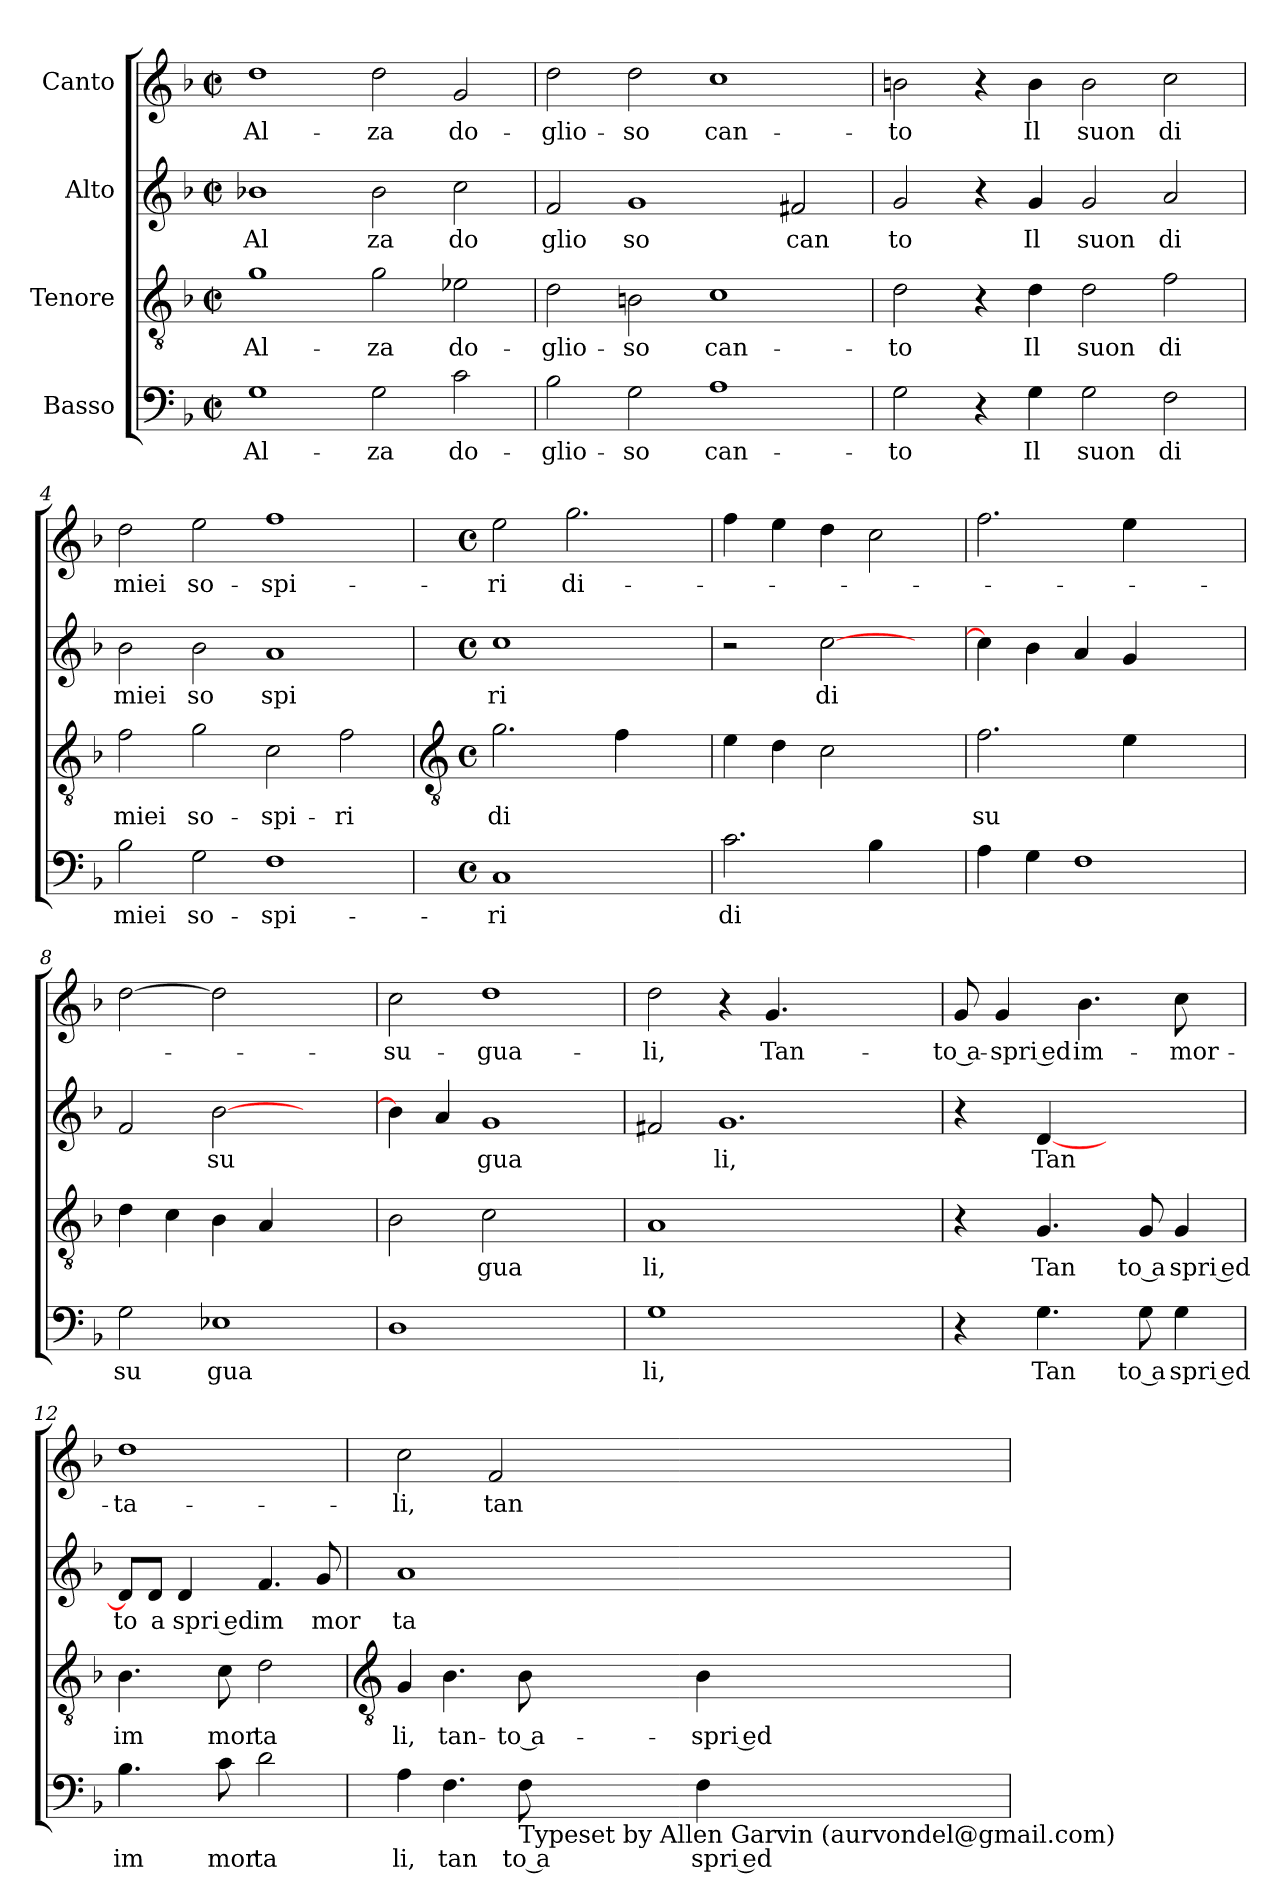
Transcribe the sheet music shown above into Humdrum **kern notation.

**kern	**text	**kern	**text	**kern	**text	**kern	**text
*part4	*part4	*part3	*part3	*part2	*part2	*part1	*part1
*staff4	*staff4	*staff3	*staff3	*staff2	*staff2	*staff1	*staff1
*I"Basso	*	*I"Tenore	*	*I"Alto	*	*I"Canto	*
*clefF4	*	*clefGv2	*	*clefG2	*	*clefG2	*
*k[b-]	*	*k[b-]	*	*k[b-]	*	*k[b-]	*
*F:	*	*F:	*	*F:	*	*F:	*
*M4/2	*	*M4/2	*	*M4/2	*	*M4/2	*
*met(c|)	*	*met(c|)	*	*met(c|)	*	*met(c|)	*
=1	=1	=1	=1	=1	=1	=1	=1
!	!LO:LY:b	!	!LO:LY:b	!	!LO:LY:b	!	!LO:LY:b
1G	Al-	1g	Al-	1b-X	Al	1dd	Al-
!	!LO:LY:b	!	!LO:LY:b	!	!LO:LY:b	!	!LO:LY:b
2G\	-za	2g\	-za	2b-\	za	2dd\	-za
!	!LO:LY:b	!	!LO:LY:b	!	!LO:LY:b	!	!LO:LY:b
2c\	do-	2e-X\	do-	2cc\	do	2g/	do-
=2	=2	=2	=2	=2	=2	=2	=2
!	!LO:LY:b	!	!LO:LY:b	!	!LO:LY:b	!	!LO:LY:b
2B-\	-glio-	2d\	-glio-	2f/	glio	2dd\	-glio-
!	!LO:LY:b	!	!LO:LY:b	!	!LO:LY:b	!	!LO:LY:b
2G\	-so	2Bn\	-so	1g	so	2dd\	-so
!	!LO:LY:b	!	!LO:LY:b	!	!	!	!LO:LY:b
1A	can-	1c	can-	.	.	1cc	can-
!	!	!	!	!	!LO:LY:b	!	!
.	.	.	.	2f#X/	can	.	.
=3	=3	=3	=3	=3	=3	=3	=3
!	!LO:LY:b	!	!LO:LY:b	!	!LO:LY:b	!	!LO:LY:b
2G\	-to	2d\	-to	2g/	to	2bn\	-to
4r	.	4r	.	4r	.	4r	.
!	!LO:LY:b	!	!LO:LY:b	!	!LO:LY:b	!	!LO:LY:b
4G\	Il	4d\	Il	4g/	Il	4b\	Il
!	!LO:LY:b	!	!LO:LY:b	!	!LO:LY:b	!	!LO:LY:b
2G\	suon	2d\	suon	2g/	suon	2b\	suon
!	!LO:LY:b	!	!LO:LY:b	!	!LO:LY:b	!	!LO:LY:b
2F\	di	2f\	di	2a/	di	2cc\	di
=4	=4	=4	=4	=4	=4	=4	=4
!	!LO:LY:b	!	!LO:LY:b	!	!LO:LY:b	!	!LO:LY:b
2B-\	miei	2f\	miei	2b-\	miei	2dd\	miei
!	!LO:LY:b	!	!LO:LY:b	!	!LO:LY:b	!	!LO:LY:b
2G\	so-	2g\	so-	2b-\	so	2ee\	so-
!	!LO:LY:b	!	!LO:LY:b	!	!LO:LY:b	!	!LO:LY:b
1F	-spi-	2c\	-spi-	1a	spi	1ff	-spi-
!	!	!	!LO:LY:b	!	!	!	!
.	.	2f\	-ri	.	.	.	.
!!LO:LB:g=z
=5	=5	=5	=5	=5	=5	=5	=5
*	*	*clefGv2	*	*	*	*	*
*M4/4	*	*M4/4	*	*M4/4	*	*M4/4	*
*met(c)	*	*met(c)	*	*met(c)	*	*met(c)	*
!	!LO:LY:b	!	!LO:LY:b	!	!LO:LY:b	!	!LO:LY:b
1C	-ri	2.g\	di	1cc	ri	2ee\	-ri
!	!	!	!	!	!	!	!LO:LY:b
.	.	.	.	.	.	2.gg\	di-
.	.	4f\	.	.	.	.	.
4ryy	.	4ryy	.	4ryy	.	.	.
=6	=6	=6	=6	=6	=6	=6	=6
!	!LO:LY:b	!	!	!	!	!	!
2.c\	di	4e\	.	2r	.	4ff\	.
.	.	4d\	.	.	.	4ee\	.
!	!	!	!	!	!LO:LY:b	!	!
.	.	2c\	.	[2cc\	di	4dd\	.
4B-\	.	.	.	.	.	2cc\	.
4ryy	.	4ryy	.	4ryy	.	.	.
=7	=7	=7	=7	=7	=7	=7	=7
!	!	!	!LO:LY:b	!	!	!	!
4A\	.	2.f\	su	4cc\]	.	2.ff\	.
4G\	.	.	.	4b-\	.	.	.
1F	.	.	.	4a/	.	.	.
.	.	4e\	.	4g/	.	4ee\	.
.	.	2ryy	.	2ryy	.	2ryy	.
=8	=8	=8	=8	=8	=8	=8	=8
!	!LO:LY:b	!	!	!	!	!	!
2G\	su	4d\	.	2f/	.	[2dd\	.
.	.	4c\	.	.	.	.	.
!	!LO:LY:b	!	!	!	!LO:LY:b	!	!
1E-X	gua	4B-\	.	[2b-\	su	2dd\]	.
.	.	4A/	.	.	.	.	.
.	.	2ryy	.	2ryy	.	2ryy	.
=9	=9	=9	=9	=9	=9	=9	=9
!	!	!	!	!	!	!	!LO:LY:b
1D	.	2B-\	.	4b-\]	.	2cc\	-su-
.	.	.	.	4a/	.	.	.
!	!	!	!LO:LY:b	!	!LO:LY:b	!	!LO:LY:b
.	.	2c\	gua	1g	gua	1dd	-gua-
2ryy	.	2ryy	.	.	.	.	.
=10	=10	=10	=10	=10	=10	=10	=10
!	!LO:LY:b	!	!LO:LY:b	!	!	!	!LO:LY:b
1G	li,	1A	li,	2f#X/	.	2dd\	-li,
!	!	!	!	!	!LO:LY:b	!	!
.	.	.	.	1.g	li,	4r	.
!	!	!	!	!	!	!	!LO:LY:b
.	.	.	.	.	.	4.g/	Tan-
1ryy	.	1ryy	.	.	.	.	.
.	.	.	.	.	.	2..ryy	.
=11	=11	=11	=11	=11	=11	=11	=11
!	!	!	!	!	!	!	!LO:LY:b
4r	.	4r	.	4r	.	8g/	-to a-
!	!	!	!	!	!	!	!LO:LY:b
.	.	.	.	.	.	4g/	-spri ed
!	!LO:LY:b	!	!LO:LY:b	!	!LO:LY:b	!	!
4.G\	Tan	4.G/	Tan	[4d/	Tan	.	.
!	!	!	!	!	!	!	!LO:LY:b
.	.	.	.	.	.	4.b-\	im-
.	.	.	.	2ryy	.	.	.
!	!LO:LY:b	!	!LO:LY:b	!	!	!	!
8G\	to a	8G/	to a	.	.	.	.
!	!LO:LY:b	!	!LO:LY:b	!	!	!	!LO:LY:b
4G\	spri ed	4G/	spri ed	.	.	8cc\	-mor-
.	.	.	.	.	.	8ryy	.
!!LO:LB:g=z
=12	=12	=12	=12	=12	=12	=12	=12
!	!LO:LY:b	!	!LO:LY:b	!	!LO:LY:b	!	!LO:LY:b
4.B-\	im	4.B-\	im	8d/L]	to	1dd	-ta-
!	!	!	!	!	!LO:LY:b	!	!
.	.	.	.	8d/J	a	.	.
!	!	!	!	!	!LO:LY:b	!	!
.	.	.	.	4d/	spri ed	.	.
!	!LO:LY:b	!	!LO:LY:b	!	!	!	!
8c\	mor	8c\	mor	.	.	.	.
!	!LO:LY:b	!	!LO:LY:b	!	!LO:LY:b	!	!
2d\	ta	2d\	ta	4.f/	im	.	.
!	!	!	!	!	!LO:LY:b	!	!
.	.	.	.	8g/	mor	.	.
!!LO:LB:g=z
=13	=13	=13	=13	=13	=13	=13	=13
*	*	*clefGv2	*	*	*	*	*
!	!LO:LY:b	!	!LO:LY:b	!	!LO:LY:b	!	!LO:LY:b
4A\	li,	4G/	li,	1a	ta	2cc\	-li,
!	!LO:LY:b	!	!LO:LY:b	!	!	!	!
4.F\	tan	4.B-\	tan-	.	.	.	.
!	!	!	!	!	!	!	!LO:LY:b
.	.	.	.	.	.	2f/	tan-
!LO:TX:b:t=Typeset by Allen Garvin (aurvondel@gmail.com)	!	!	!	!	!	!	!
!	!LO:LY:b	!	!LO:LY:b	!	!	!	!
8F\	to a	8B-\	-to a-	.	.	.	.
!	!LO:LY:b	!	!LO:LY:b	!	!	!	!
4F\	spri ed	4B-\	-spri ed	.	.	.	.
=	=	=	=	=	=	=	=
*-	*-	*-	*-	*-	*-	*-	*-
